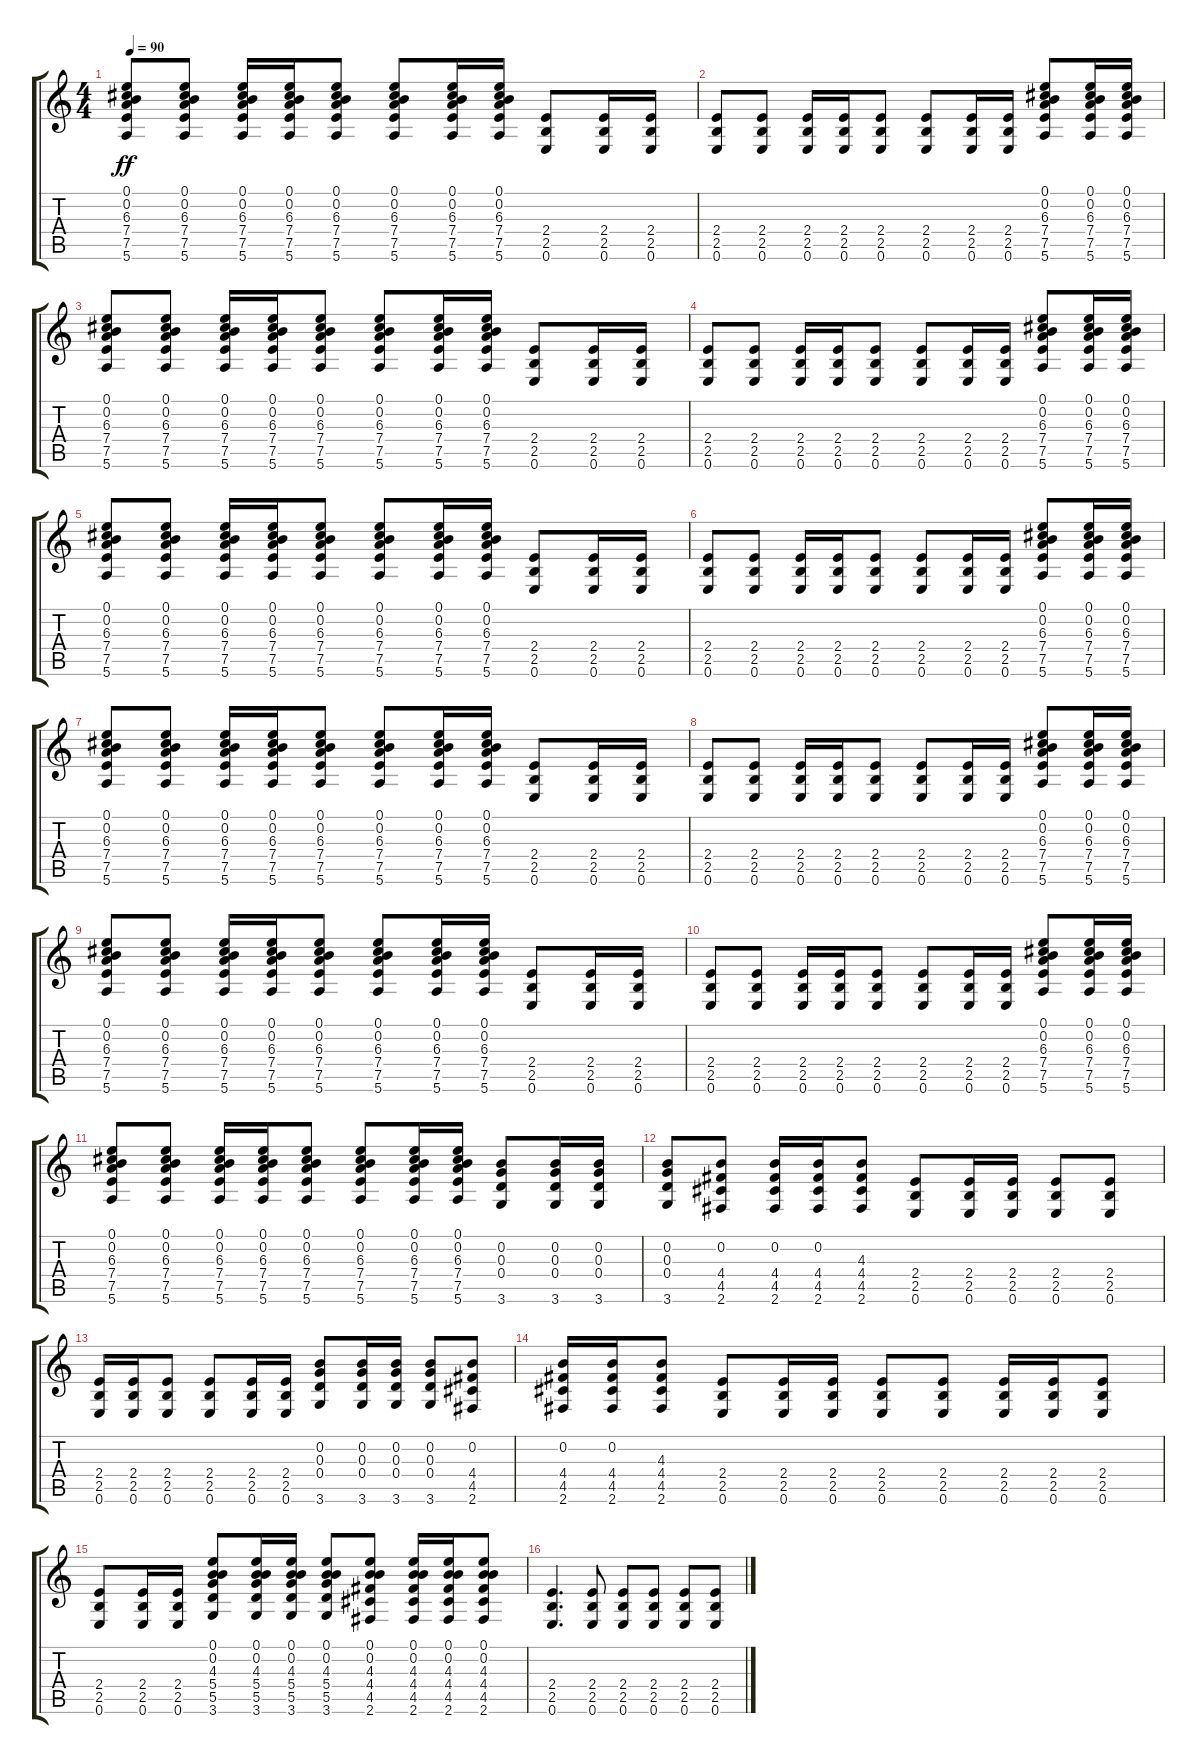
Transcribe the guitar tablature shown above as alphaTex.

\track "" {instrument acousticguitarsteel}
\staff {score tabs}
\tuning (E4 B3 G3 D3 A2 E2) {hide}
\ts (4 4)
\tempo 90
\clef g2
\ks c
(0.1 0.2 6.3 7.4 7.5 5.6).8{dy ff} (0.1 0.2 6.3 7.4 7.5 5.6).8 (0.1 0.2 6.3 7.4 7.5 5.6).16 (0.1 0.2 6.3 7.4 7.5 5.6).16 (0.1 0.2 6.3 7.4 7.5 5.6).8 (0.1 0.2 6.3 7.4 7.5 5.6).8 (0.1 0.2 6.3 7.4 7.5 5.6).16 (0.1 0.2 6.3 7.4 7.5 5.6).16 (2.4 2.5 0.6).8 (2.4 2.5 0.6).16 (2.4 2.5 0.6).16 |
(2.4 2.5 0.6).8 (2.4 2.5 0.6).8 (2.4 2.5 0.6).16 (2.4 2.5 0.6).16 (2.4 2.5 0.6).8 (2.4 2.5 0.6).8 (2.4 2.5 0.6).16 (2.4 2.5 0.6).16 (0.1 0.2 6.3 7.4 7.5 5.6).8 (0.1 0.2 6.3 7.4 7.5 5.6).16 (0.1 0.2 6.3 7.4 7.5 5.6).16 |
(0.1 0.2 6.3 7.4 7.5 5.6).8 (0.1 0.2 6.3 7.4 7.5 5.6).8 (0.1 0.2 6.3 7.4 7.5 5.6).16 (0.1 0.2 6.3 7.4 7.5 5.6).16 (0.1 0.2 6.3 7.4 7.5 5.6).8 (0.1 0.2 6.3 7.4 7.5 5.6).8 (0.1 0.2 6.3 7.4 7.5 5.6).16 (0.1 0.2 6.3 7.4 7.5 5.6).16 (2.4 2.5 0.6).8 (2.4 2.5 0.6).16 (2.4 2.5 0.6).16 |
(2.4 2.5 0.6).8 (2.4 2.5 0.6).8 (2.4 2.5 0.6).16 (2.4 2.5 0.6).16 (2.4 2.5 0.6).8 (2.4 2.5 0.6).8 (2.4 2.5 0.6).16 (2.4 2.5 0.6).16 (0.1 0.2 6.3 7.4 7.5 5.6).8 (0.1 0.2 6.3 7.4 7.5 5.6).16 (0.1 0.2 6.3 7.4 7.5 5.6).16 |
(0.1 0.2 6.3 7.4 7.5 5.6).8 (0.1 0.2 6.3 7.4 7.5 5.6).8 (0.1 0.2 6.3 7.4 7.5 5.6).16 (0.1 0.2 6.3 7.4 7.5 5.6).16 (0.1 0.2 6.3 7.4 7.5 5.6).8 (0.1 0.2 6.3 7.4 7.5 5.6).8 (0.1 0.2 6.3 7.4 7.5 5.6).16 (0.1 0.2 6.3 7.4 7.5 5.6).16 (2.4 2.5 0.6).8 (2.4 2.5 0.6).16 (2.4 2.5 0.6).16 |
(2.4 2.5 0.6).8 (2.4 2.5 0.6).8 (2.4 2.5 0.6).16 (2.4 2.5 0.6).16 (2.4 2.5 0.6).8 (2.4 2.5 0.6).8 (2.4 2.5 0.6).16 (2.4 2.5 0.6).16 (0.1 0.2 6.3 7.4 7.5 5.6).8 (0.1 0.2 6.3 7.4 7.5 5.6).16 (0.1 0.2 6.3 7.4 7.5 5.6).16 |
(0.1 0.2 6.3 7.4 7.5 5.6).8 (0.1 0.2 6.3 7.4 7.5 5.6).8 (0.1 0.2 6.3 7.4 7.5 5.6).16 (0.1 0.2 6.3 7.4 7.5 5.6).16 (0.1 0.2 6.3 7.4 7.5 5.6).8 (0.1 0.2 6.3 7.4 7.5 5.6).8 (0.1 0.2 6.3 7.4 7.5 5.6).16 (0.1 0.2 6.3 7.4 7.5 5.6).16 (2.4 2.5 0.6).8 (2.4 2.5 0.6).16 (2.4 2.5 0.6).16 |
(2.4 2.5 0.6).8 (2.4 2.5 0.6).8 (2.4 2.5 0.6).16 (2.4 2.5 0.6).16 (2.4 2.5 0.6).8 (2.4 2.5 0.6).8 (2.4 2.5 0.6).16 (2.4 2.5 0.6).16 (0.1 0.2 6.3 7.4 7.5 5.6).8 (0.1 0.2 6.3 7.4 7.5 5.6).16 (0.1 0.2 6.3 7.4 7.5 5.6).16 |
(0.1 0.2 6.3 7.4 7.5 5.6).8 (0.1 0.2 6.3 7.4 7.5 5.6).8 (0.1 0.2 6.3 7.4 7.5 5.6).16 (0.1 0.2 6.3 7.4 7.5 5.6).16 (0.1 0.2 6.3 7.4 7.5 5.6).8 (0.1 0.2 6.3 7.4 7.5 5.6).8 (0.1 0.2 6.3 7.4 7.5 5.6).16 (0.1 0.2 6.3 7.4 7.5 5.6).16 (2.4 2.5 0.6).8 (2.4 2.5 0.6).16 (2.4 2.5 0.6).16 |
(2.4 2.5 0.6).8 (2.4 2.5 0.6).8 (2.4 2.5 0.6).16 (2.4 2.5 0.6).16 (2.4 2.5 0.6).8 (2.4 2.5 0.6).8 (2.4 2.5 0.6).16 (2.4 2.5 0.6).16 (0.1 0.2 6.3 7.4 7.5 5.6).8 (0.1 0.2 6.3 7.4 7.5 5.6).16 (0.1 0.2 6.3 7.4 7.5 5.6).16 |
(0.1 0.2 6.3 7.4 7.5 5.6).8 (0.1 0.2 6.3 7.4 7.5 5.6).8 (0.1 0.2 6.3 7.4 7.5 5.6).16 (0.1 0.2 6.3 7.4 7.5 5.6).16 (0.1 0.2 6.3 7.4 7.5 5.6).8 (0.1 0.2 6.3 7.4 7.5 5.6).8 (0.1 0.2 6.3 7.4 7.5 5.6).16 (0.1 0.2 6.3 7.4 7.5 5.6).16 (0.2 0.3 0.4 3.6).8 (0.2 0.3 0.4 3.6).16 (0.2 0.3 0.4 3.6).16 |
(0.2 0.3 0.4 3.6).8 (0.2 4.4 4.5 2.6).8 (0.2 4.4 4.5 2.6).16 (0.2 4.4 4.5 2.6).16 (4.3 4.4 4.5 2.6).8 (2.4 2.5 0.6).8 (2.4 2.5 0.6).16 (2.4 2.5 0.6).16 (2.4 2.5 0.6).8 (2.4 2.5 0.6).8 |
(2.4 2.5 0.6).16 (2.4 2.5 0.6).16 (2.4 2.5 0.6).8 (2.4 2.5 0.6).8 (2.4 2.5 0.6).16 (2.4 2.5 0.6).16 (0.2 0.3 0.4 3.6).8 (0.2 0.3 0.4 3.6).16 (0.2 0.3 0.4 3.6).16 (0.2 0.3 0.4 3.6).8 (0.2 4.4 4.5 2.6).8 |
(0.2 4.4 4.5 2.6).16 (0.2 4.4 4.5 2.6).16 (4.3 4.4 4.5 2.6).8 (2.4 2.5 0.6).8 (2.4 2.5 0.6).16 (2.4 2.5 0.6).16 (2.4 2.5 0.6).8 (2.4 2.5 0.6).8 (2.4 2.5 0.6).16 (2.4 2.5 0.6).16 (2.4 2.5 0.6).8 |
(2.4 2.5 0.6).8 (2.4 2.5 0.6).16 (2.4 2.5 0.6).16 (0.1 0.2 4.3 5.4 5.5 3.6).8 (0.1 0.2 4.3 5.4 5.5 3.6).16 (0.1 0.2 4.3 5.4 5.5 3.6).16 (0.1 0.2 4.3 5.4 5.5 3.6).8 (0.1 0.2 4.3 4.4 4.5 2.6).8 (0.1 0.2 4.3 4.4 4.5 2.6).16 (0.1 0.2 4.3 4.4 4.5 2.6).16 (0.1 0.2 4.3 4.4 4.5 2.6).8 |
(2.4 2.5 0.6).4{d} (2.4 2.5 0.6).8 (2.4 2.5 0.6).8 (2.4 2.5 0.6).8 (2.4 2.5 0.6).8 (2.4 2.5 0.6).8
